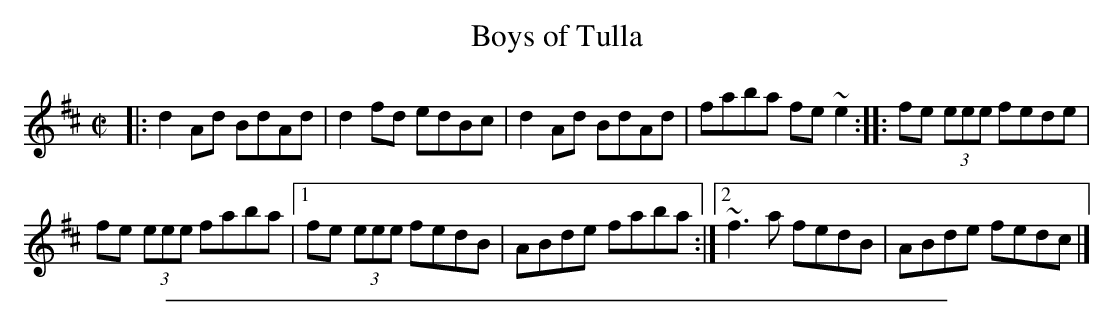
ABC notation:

X:1
T: Boys of Tulla
M:C|
K:D
|:\
d2Ad BdAd | d2fd edBc |\
d2Ad BdAd | faba fe~e2 ::\
fe (3eee fede |
fe (3eee faba |\
[1 fe (3eee fedB | ABde faba :|\
[2 ~f3a fedB | ABde fedc |]
